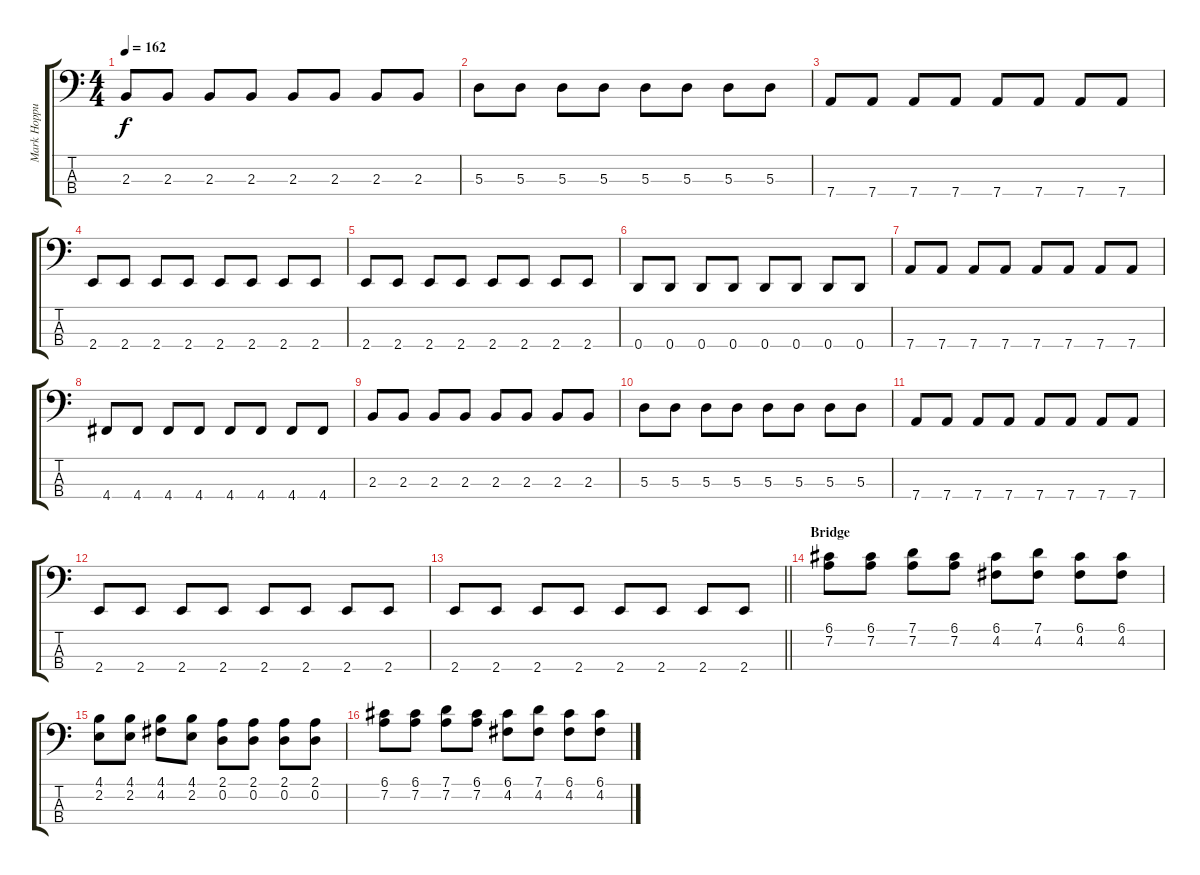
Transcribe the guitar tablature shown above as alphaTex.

\track ("Mark Hoppus - Bass" "Mark Hoppu") {instrument electricbasspick}
\staff {score tabs}
\tuning (G2 D2 A1 D1) {hide}
\ts (4 4)
\tempo 162
\clef f4
\ks c
2.3.8{dy f} 2.3.8 2.3.8 2.3.8 2.3.8 2.3.8 2.3.8 2.3.8 |
5.3.8 5.3.8 5.3.8 5.3.8 5.3.8 5.3.8 5.3.8 5.3.8 |
7.4.8 7.4.8 7.4.8 7.4.8 7.4.8 7.4.8 7.4.8 7.4.8 |
2.4.8 2.4.8 2.4.8 2.4.8 2.4.8 2.4.8 2.4.8 2.4.8 |
2.4.8 2.4.8 2.4.8 2.4.8 2.4.8 2.4.8 2.4.8 2.4.8 |
0.4.8 0.4.8 0.4.8 0.4.8 0.4.8 0.4.8 0.4.8 0.4.8 |
7.4.8 7.4.8 7.4.8 7.4.8 7.4.8 7.4.8 7.4.8 7.4.8 |
4.4.8 4.4.8 4.4.8 4.4.8 4.4.8 4.4.8 4.4.8 4.4.8 |
2.3.8 2.3.8 2.3.8 2.3.8 2.3.8 2.3.8 2.3.8 2.3.8 |
5.3.8 5.3.8 5.3.8 5.3.8 5.3.8 5.3.8 5.3.8 5.3.8 |
7.4.8 7.4.8 7.4.8 7.4.8 7.4.8 7.4.8 7.4.8 7.4.8 |
2.4.8 2.4.8 2.4.8 2.4.8 2.4.8 2.4.8 2.4.8 2.4.8 |
\barLineRight lightlight
2.4.8 2.4.8 2.4.8 2.4.8 2.4.8 2.4.8 2.4.8 2.4.8 |
\section ("" "Bridge")
(6.1 7.2).8 (6.1 7.2).8 (7.1 7.2).8 (6.1 7.2).8 (6.1 4.2).8 (7.1 4.2).8 (6.1 4.2).8 (6.1 4.2).8 |
(4.1 2.2).8 (4.1 2.2).8 (4.1 4.2).8 (4.1 2.2).8 (2.1 0.2).8 (2.1 0.2).8 (2.1 0.2).8 (2.1 0.2).8 |
(6.1 7.2).8 (6.1 7.2).8 (7.1 7.2).8 (6.1 7.2).8 (6.1 4.2).8 (7.1 4.2).8 (6.1 4.2).8 (6.1 4.2).8
